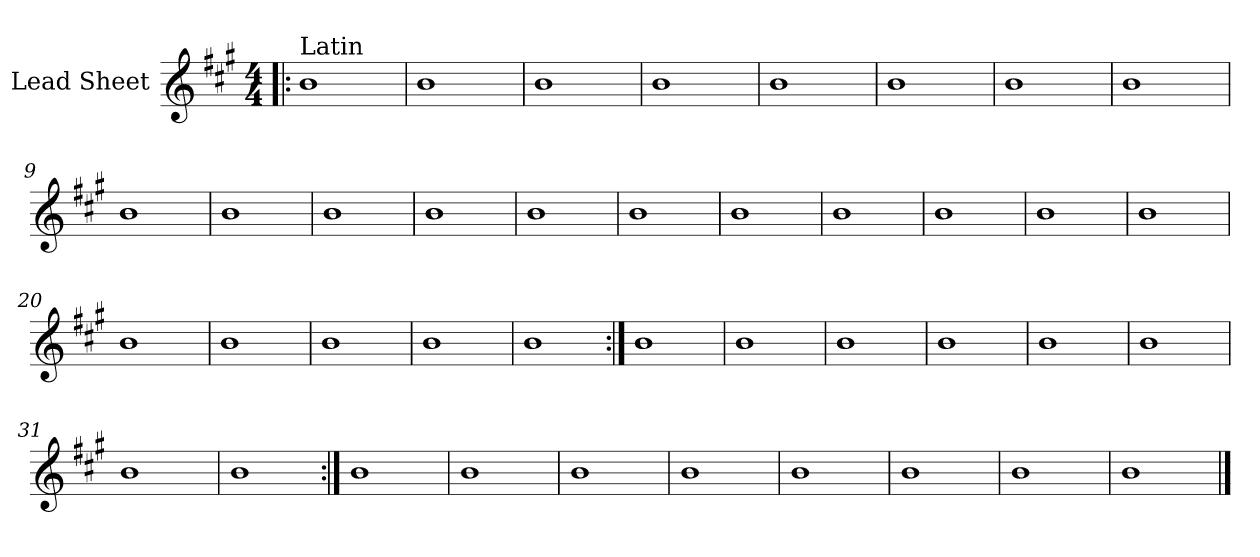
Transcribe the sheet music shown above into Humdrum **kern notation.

**kern
*part1
*staff1
*I"Lead Sheet
*clefG2
*k[f#c#g#]
*A:
*M4/4
=1!|:
!LO:TX:a:t=Latin
1b
=2
1b
=3
1b
=4
1b
!!LO:LB:g=z
=5
1b
=6
1b
=7
1b
=8
1b
!!LO:LB:g=z
=9
1b
=10
1b
=11
1b
=12
1b
!!LO:LB:g=z
=13
1b
=14
1b
=15
1b
=16
1b
!!LO:LB:g=z
=17
1b
=18
1b
=19
1b
=20
1b
!!LO:LB:g=z
=21
1b
=22
1b
=23
1b
=24
1b
!!LO:LB:g=z
=25:|!
1b
=26
1b
=27
1b
=28
1b
!!LO:LB:g=z
=29
1b
=30
1b
=31
1b
=32
1b
!!LO:LB:g=z
=33:|!
1b
=34
1b
=35
1b
=36
1b
!!LO:LB:g=z
=37
1b
=38
1b
=39
1b
=40
1b
==
*-
